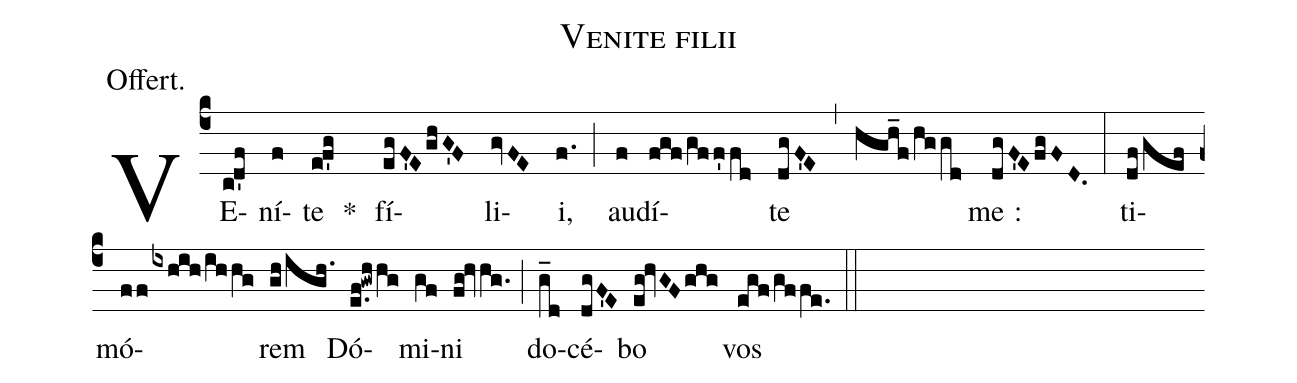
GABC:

name:Venite filii;
annotation:Offert.;
mode:4;
office-part:Offertory;
%%
(c4) VE(c!d'f)ní(f)te(e!f'g) *()
fí(egF'E!/ghG'F)li(gvFE)i,(f.) (;)
au(f)dí(fgf!/gff'fd)te(dgF'E) (,)
(hgh_f!/hggd) me :(dgF'EfgFD.) (:)
ti(df/gef)mó(ff!/ixhih!/ihhg)rem(gh/igh.) Dó(e.f!gwhhg)mi(gf)ni(fg!hvhg.) (;)
do(g_d)cé(dgF'E)bo(eg!hvGF!/ghg) vos(egf!/gffe.) (::)
